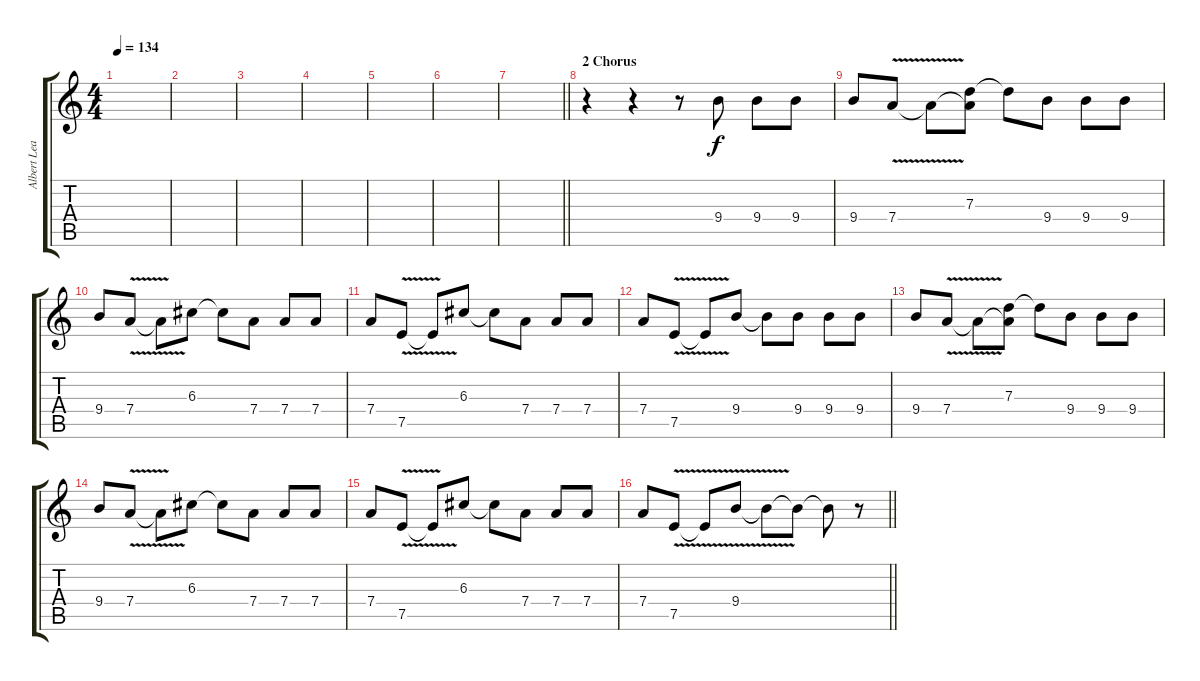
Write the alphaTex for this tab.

\track ("Albert Lead" "Albert Lea") {instrument overdrivenguitar}
\staff {score tabs}
\tuning (E4 B3 G3 D3 A2 E2) {hide}
\ts (4 4)
\tempo 134
\clef g2
\ks c
|
|
|
|
|
|
\barLineRight lightlight
|
\section ("" "2 Chorus")
r.4 r.4 r.8 9.4.8 9.4.8 9.4.8 |
9.4.8 7.4{v}.8 7.4{t}.8 (7.3 7.4{t}).8 7.3{t}.8 9.4.8 9.4.8 9.4.8 |
9.4.8 7.4{v}.8 7.4{t}.8 6.3.8 6.3{t}.8 7.4.8 7.4.8 7.4.8 |
7.4.8 7.5{v}.8 7.5{t}.8 6.3.8 6.3{t}.8 7.4.8 7.4.8 7.4.8 |
7.4.8 7.5{v}.8 7.5{t}.8 9.4.8 9.4{t}.8 9.4.8 9.4.8 9.4.8 |
9.4.8 7.4{v}.8 7.4{t}.8 (7.3 7.4{t}).8 7.3{t}.8 9.4.8 9.4.8 9.4.8 |
9.4.8 7.4{v}.8 7.4{t}.8 6.3.8 6.3{t}.8 7.4.8 7.4.8 7.4.8 |
7.4.8 7.5{v}.8 7.5{t}.8 6.3.8 6.3{t}.8 7.4.8 7.4.8 7.4.8 |
\barLineRight lightlight
7.4.8 7.5{v}.8 7.5{t}.8 9.4{v}.8 9.4{t}.8 9.4{t}.8 9.4{t}.8 r.8
